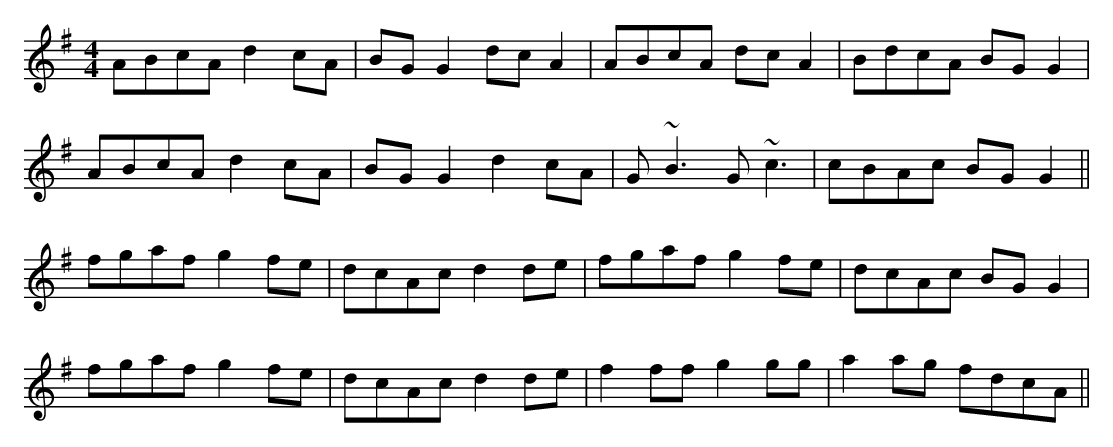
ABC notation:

X:1
M:4/4
K:G
ABcA d2cA|BGG2 dcA2|ABcA dcA2|BdcA BGG2|
ABcA d2cA|BGG2 d2cA|G~B3 G~c3|cBAc BGG2||
fgaf g2fe|dcAc d2de|fgaf g2fe|dcAc BGG2|
fgaf g2fe|dcAc d2de|f2ff g2gg|a2ag fdcA||
